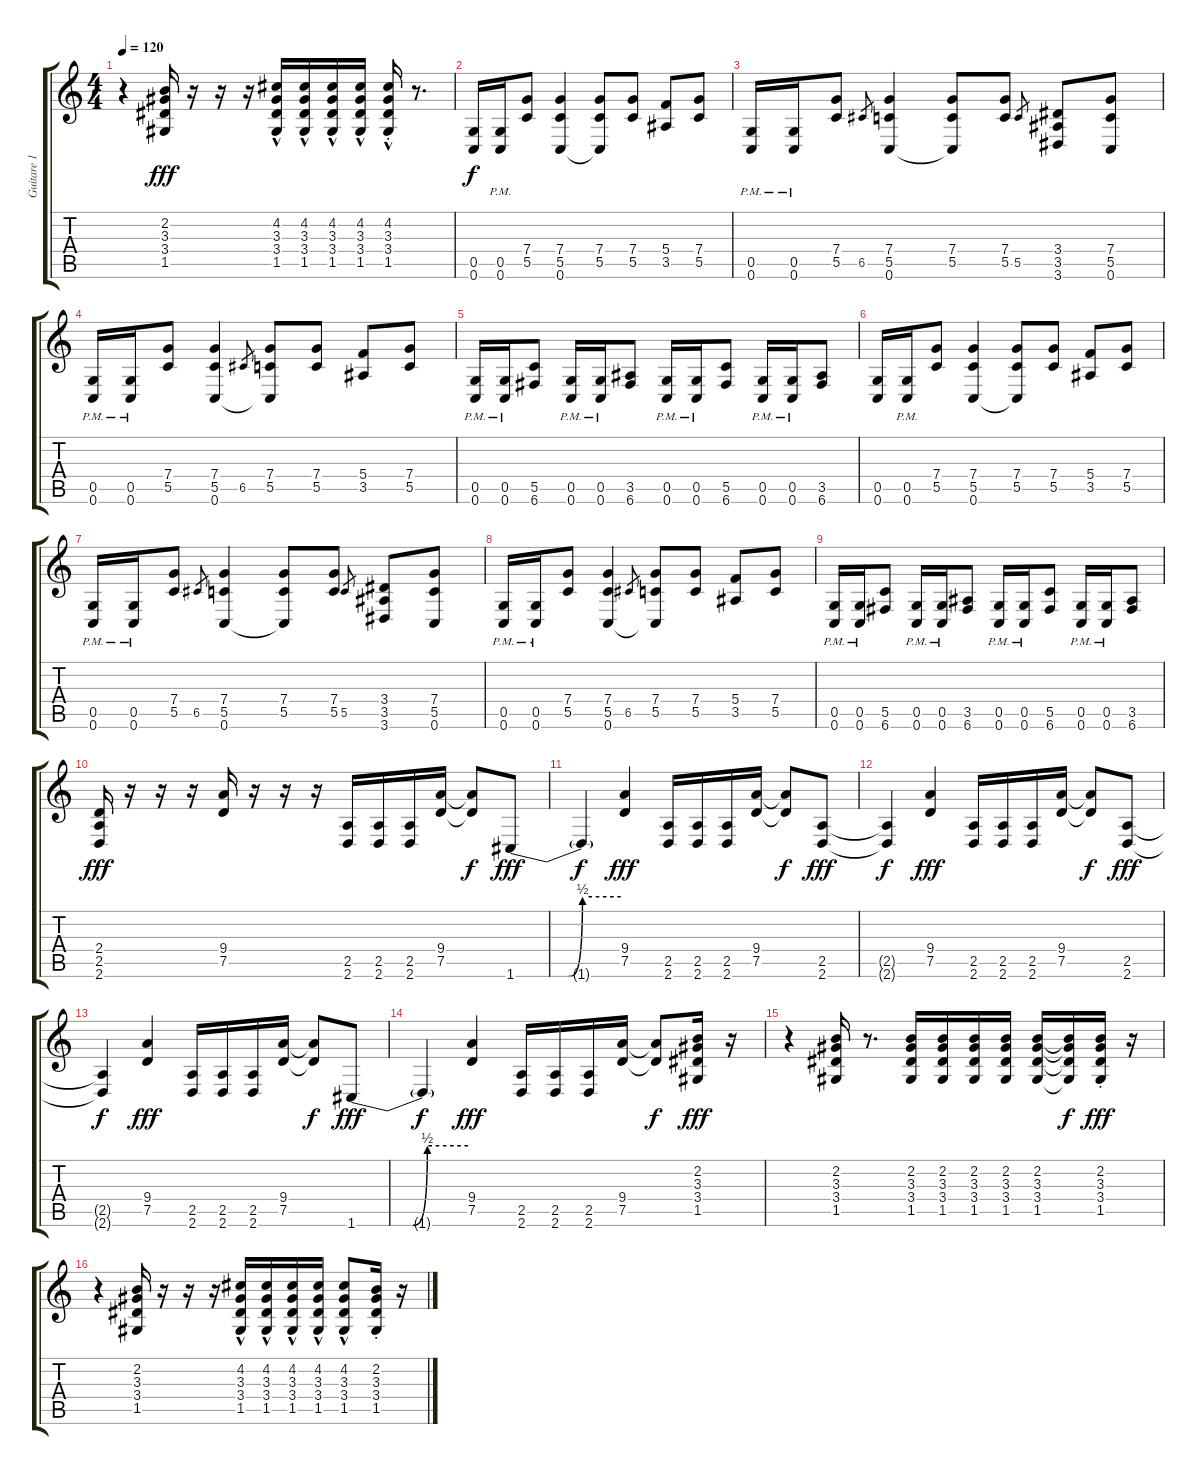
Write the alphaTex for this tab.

\track ("Guitare 1" "Guitare 1") {instrument distortionguitar}
\staff {score tabs}
\tuning (D4 A3 F3 C3 G2 C2) {hide}
\ts (4 4)
\tempo 120
\clef g2
\ks c
r.4{dy fff} (2.2 3.3 3.4 1.5).16 r.16 r.16 r.16 (4.2{hac} 3.3 3.4 1.5).16 (4.2{hac} 3.3 3.4 1.5).16 (4.2{hac} 3.3 3.4 1.5).16 (4.2{hac} 3.3 3.4 1.5).16 (4.2{hac st} 3.3{st} 3.4{st} 1.5{st}).16 r.8{d} |
(0.5 0.6).16{dy f balance 11} (0.5{pm} 0.6{pm}).16 (7.4 5.5).8 (7.4 5.5 0.6).4 (7.4 5.5 0.6{t}).8 (7.4 5.5).8 (5.4 3.5).8 (7.4 5.5).8 |
(0.5{pm} 0.6{pm}).16 (0.5{pm} 0.6{pm}).16 (7.4 5.5).8 6.5.8{gr} (7.4 5.5 0.6).4 (7.4 5.5 0.6{t}).8 (7.4 5.5).8 5.5.8{gr} (3.4 3.5 3.6).8 (7.4 5.5 0.6).8 |
(0.5{pm} 0.6{pm}).16 (0.5{pm} 0.6{pm}).16 (7.4 5.5).8 (7.4 5.5 0.6).4 6.5.8{gr} (7.4 5.5 0.6{t}).8 (7.4 5.5).8 (5.4 3.5).8 (7.4 5.5).8 |
(0.5{pm} 0.6{pm}).16 (0.5{pm} 0.6{pm}).16 (5.5 6.6).8 (0.5{pm} 0.6{pm}).16 (0.5{pm} 0.6{pm}).16 (3.5 6.6).8 (0.5{pm} 0.6{pm}).16 (0.5{pm} 0.6{pm}).16 (5.5 6.6).8 (0.5{pm} 0.6{pm}).16 (0.5{pm} 0.6{pm}).16 (3.5 6.6).8 |
(0.5 0.6).16 (0.5{pm} 0.6{pm}).16 (7.4 5.5).8 (7.4 5.5 0.6).4 (7.4 5.5 0.6{t}).8 (7.4 5.5).8 (5.4 3.5).8 (7.4 5.5).8 |
(0.5{pm} 0.6{pm}).16 (0.5{pm} 0.6{pm}).16 (7.4 5.5).8 6.5.8{gr} (7.4 5.5 0.6).4 (7.4 5.5 0.6{t}).8 (7.4 5.5).8 5.5.8{gr} (3.4 3.5 3.6).8 (7.4 5.5 0.6).8 |
(0.5{pm} 0.6{pm}).16 (0.5{pm} 0.6{pm}).16 (7.4 5.5).8 (7.4 5.5 0.6).4 6.5.8{gr} (7.4 5.5 0.6{t}).8 (7.4 5.5).8 (5.4 3.5).8 (7.4 5.5).8 |
(0.5{pm} 0.6{pm}).16 (0.5{pm} 0.6{pm}).16 (5.5 6.6).8 (0.5{pm} 0.6{pm}).16 (0.5{pm} 0.6{pm}).16 (3.5 6.6).8 (0.5{pm} 0.6{pm}).16 (0.5{pm} 0.6{pm}).16 (5.5 6.6).8 (0.5{pm} 0.6{pm}).16 (0.5{pm} 0.6{pm}).16 (3.5 6.6).8 |
(2.4 2.5 2.6).16{dy fff} r.16 r.16 r.16 (9.4 7.5).16 r.16 r.16 r.16 (2.5 2.6).16 (2.5 2.6).16 (2.5 2.6).16 (9.4 7.5).16 (9.4{t} 7.5{t}).8{dy f} 1.6{be (custom 0 0 30 0 38 2 60 2)}.8{dy fff} |
1.6{t}.4{dy f} (9.4 7.5).4{dy fff} (2.5 2.6).16 (2.5 2.6).16 (2.5 2.6).16 (9.4 7.5).16 (9.4{t} 7.5{t}).8{dy f} (2.5 2.6).8{dy fff} |
(2.5{t} 2.6{t}).4{dy f} (9.4 7.5).4{dy fff} (2.5 2.6).16 (2.5 2.6).16 (2.5 2.6).16 (9.4 7.5).16 (9.4{t} 7.5{t}).8{dy f} (2.5 2.6).8{dy fff} |
(2.5{t} 2.6{t}).4{dy f} (9.4 7.5).4{dy fff} (2.5 2.6).16 (2.5 2.6).16 (2.5 2.6).16 (9.4 7.5).16 (9.4{t} 7.5{t}).8{dy f} 1.6{be (custom 0 0 30 0 38 2 60 2)}.8{dy fff} |
1.6{t}.4{dy f} (9.4 7.5).4{dy fff} (2.5 2.6).16 (2.5 2.6).16 (2.5 2.6).16 (9.4 7.5).16 (9.4{t} 7.5{t}).8{dy f} (2.2 3.3 3.4 1.5).16{dy fff} r.16 |
r.4 (2.2 3.3 3.4 1.5).16 r.8{d} (2.2 3.3 3.4 1.5).16 (2.2 3.3 3.4 1.5).16 (2.2 3.3 3.4 1.5).16 (2.2 3.3 3.4 1.5).16 (2.2 3.3 3.4 1.5).16 (2.2{t} 3.3{t} 3.4{t} 1.5{t}).16{dy f} (2.2{st} 3.3{st} 3.4{st} 1.5{st}).16{dy fff} r.16 |
r.4 (2.2 3.3 3.4 1.5).16 r.16 r.16 r.16 (4.2{hac} 3.3 3.4 1.5).16 (4.2{hac} 3.3 3.4 1.5).16 (4.2{hac} 3.3 3.4 1.5).16 (4.2{hac} 3.3 3.4 1.5).16 (4.2{hac} 3.3 3.4 1.5).8 (2.2{st} 3.3{st} 3.4{st} 1.5{st}).16 r.16
